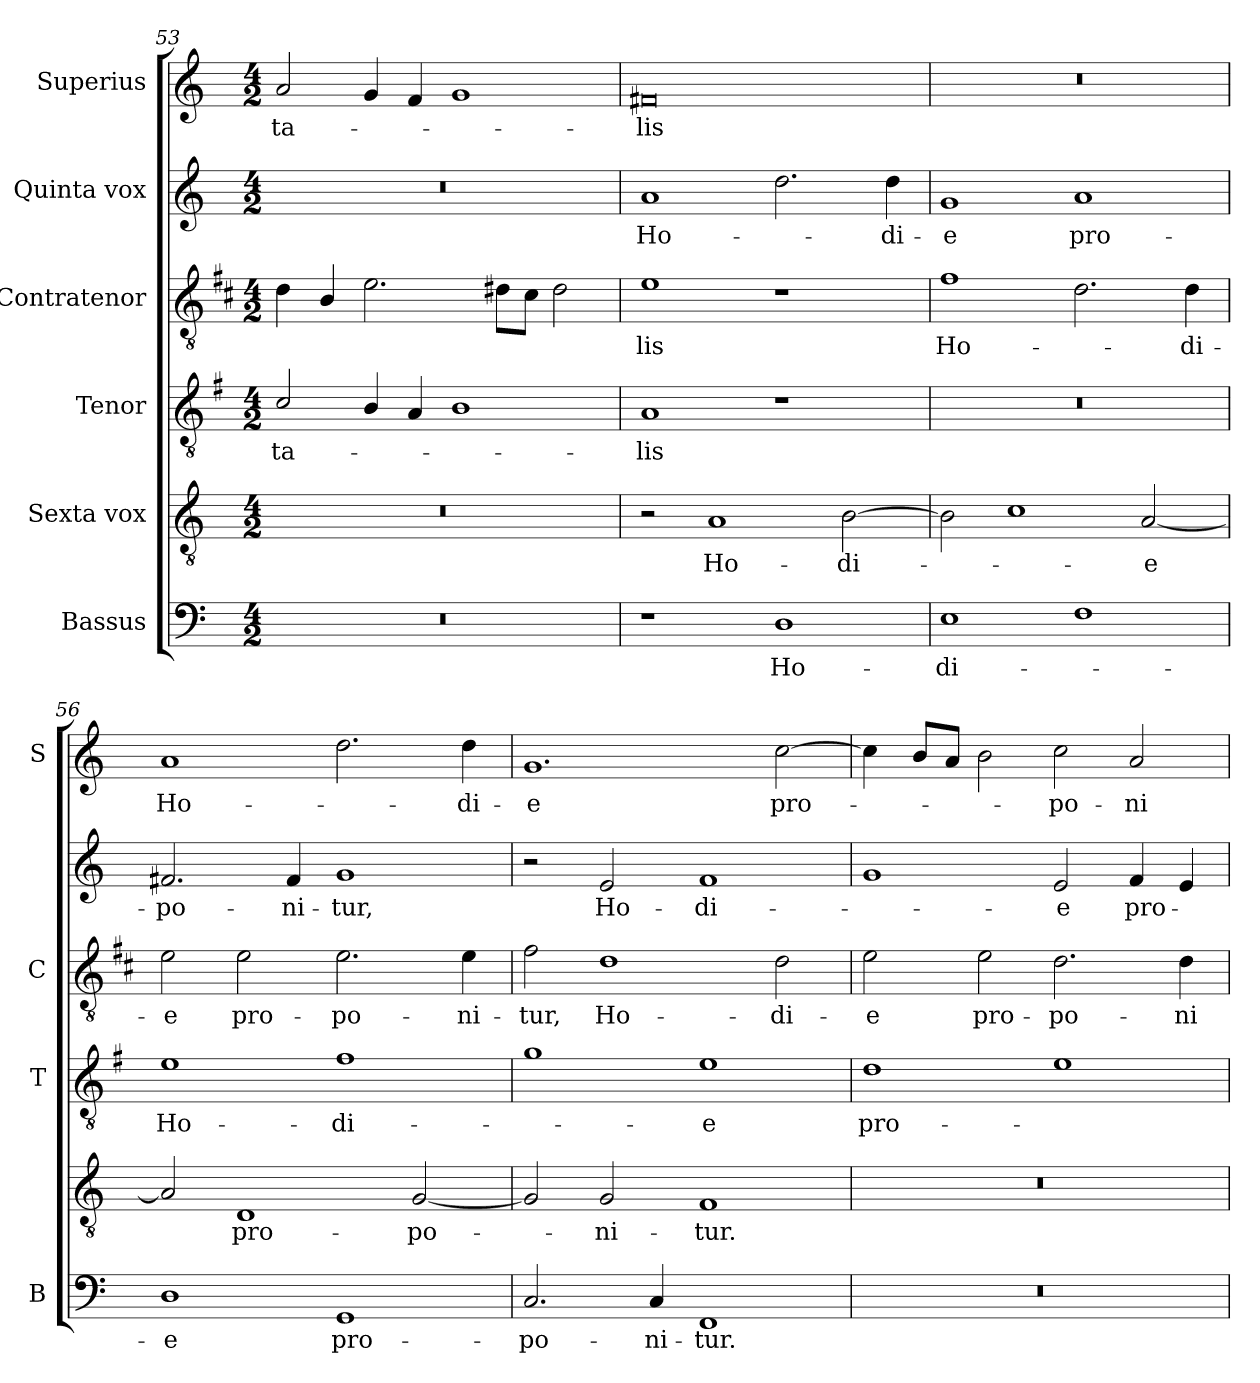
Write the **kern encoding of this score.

**kern	**text	**kern	**text	**kern	**text	**kern	**text	**kern	**text	**kern	**text
*part6	*part6	*part5	*part5	*part4	*part4	*part3	*part3	*part2	*part2	*part1	*part1
*staff6	*staff6	*staff5	*staff5	*staff4	*staff4	*staff3	*staff3	*staff2	*staff2	*staff1	*staff1
*I"Bassus	*	*I"Sexta vox	*	*I"Tenor	*	*I"Contratenor	*	*I"Quinta vox	*	*I"Superius	*
*I'B	*	*	*	*I'T	*	*I'C	*	*	*	*I'S	*
*clefF4	*	*clefGv2	*	*clefGv2	*	*clefGv2	*	*clefG2	*	*clefG2	*
*	*	*	*	*ITrd4c7	*	*ITrd1c2	*	*	*	*	*
*k[]	*	*k[]	*	*k[]	*	*k[]	*	*k[]	*	*k[]	*
*C:	*	*C:	*	*C:	*	*C:	*	*C:	*	*C:	*
*M4/2	*	*M4/2	*	*M4/2	*	*M4/2	*	*M4/2	*	*M4/2	*
=53	=53	=53	=53	=53	=53	=53	=53	=53	=53	=53	=53
!	!	!	!	!	!LO:LY:b	!	!	!	!	!	!LO:LY:b
0r	.	0r	.	2F/	-ta-	4c\	.	0r	.	2a/	-ta-
.	.	.	.	.	.	4A/	.	.	.	.	.
.	.	.	.	4E/	.	2.d\	.	.	.	4g/	.
.	.	.	.	4D/	.	.	.	.	.	4f/	.
.	.	.	.	1E	.	.	.	.	.	1g	.
.	.	.	.	.	.	8c#X\L	.	.	.	.	.
.	.	.	.	.	.	8B\J	.	.	.	.	.
.	.	.	.	.	.	2c#\	.	.	.	.	.
!!LO:LB:g=z
=54	=54	=54	=54	=54	=54	=54	=54	=54	=54	=54	=54
!	!	!	!	!	!LO:LY:b	!	!LO:LY:b	!	!LO:LY:b	!	!LO:LY:b
1r	.	2r	.	1D	-lis	1d	-lis	1a	Ho-	0f#X	-lis
!	!	!	!LO:LY:b	!	!	!	!	!	!	!	!
.	.	1A	Ho-	.	.	.	.	.	.	.	.
!	!LO:LY:b	!	!	!	!	!	!	!	!	!	!
1D	Ho-	.	.	1r	.	1r	.	2.dd\	.	.	.
!	!	!	!LO:LY:b	!	!	!	!	!	!	!	!
.	.	[2B\	-di-	.	.	.	.	.	.	.	.
!	!	!	!	!	!	!	!	!	!LO:LY:b	!	!
.	.	.	.	.	.	.	.	4dd\	-di-	.	.
=55	=55	=55	=55	=55	=55	=55	=55	=55	=55	=55	=55
!	!LO:LY:b	!	!	!	!	!	!LO:LY:b	!	!LO:LY:b	!	!
1E	-di-	2B\]	.	0r	.	1e	Ho-	1g	-e	0r	.
.	.	1c	.	.	.	.	.	.	.	.	.
!	!	!	!	!	!	!	!	!	!LO:LY:b	!	!
1F	.	.	.	.	.	2.c\	.	1a	pro-	.	.
!	!	!	!LO:LY:b	!	!	!	!	!	!	!	!
.	.	[2A/	-e	.	.	.	.	.	.	.	.
!	!	!	!	!	!	!	!LO:LY:b	!	!	!	!
.	.	.	.	.	.	4c\	-di-	.	.	.	.
=56	=56	=56	=56	=56	=56	=56	=56	=56	=56	=56	=56
!	!LO:LY:b	!	!	!	!LO:LY:b	!	!LO:LY:b	!	!LO:LY:b	!	!LO:LY:b
1D	-e	2A/]	.	1A	Ho-	2d\	-e	2.f#X/	-po-	1a	Ho-
!	!	!	!LO:LY:b	!	!	!	!LO:LY:b	!	!	!	!
.	.	1D	pro-	.	.	2d\	pro-	.	.	.	.
!	!	!	!	!	!	!	!	!	!LO:LY:b	!	!
.	.	.	.	.	.	.	.	4f#/	-ni-	.	.
!	!LO:LY:b	!	!	!	!LO:LY:b	!	!LO:LY:b	!	!LO:LY:b	!	!
1GG	pro-	.	.	1B	-di-	2.d\	-po-	1g	-tur,	2.dd\	.
!	!	!	!LO:LY:b	!	!	!	!	!	!	!	!
.	.	[2G/	-po-	.	.	.	.	.	.	.	.
!	!	!	!	!	!	!	!LO:LY:b	!	!	!	!LO:LY:b
.	.	.	.	.	.	4d\	-ni-	.	.	4dd\	-di-
=57	=57	=57	=57	=57	=57	=57	=57	=57	=57	=57	=57
!	!LO:LY:b	!	!	!	!	!	!LO:LY:b	!	!	!	!LO:LY:b
2.C/	-po-	2G/]	.	1c	.	2e\	-tur,	2r	.	1.g	-e
!	!	!	!LO:LY:b	!	!	!	!LO:LY:b	!	!LO:LY:b	!	!
.	.	2G/	-ni-	.	.	1c	Ho-	2e/	Ho-	.	.
!	!LO:LY:b	!	!	!	!	!	!	!	!	!	!
4C/	-ni-	.	.	.	.	.	.	.	.	.	.
!	!LO:LY:b	!	!LO:LY:b	!	!LO:LY:b	!	!	!	!LO:LY:b	!	!
1FF	-tur.	1F	-tur.	1A	-e	.	.	1f	-di-	.	.
!	!	!	!	!	!	!	!LO:LY:b	!	!	!	!LO:LY:b
.	.	.	.	.	.	2c\	-di-	.	.	[2cc\	pro-
=58	=58	=58	=58	=58	=58	=58	=58	=58	=58	=58	=58
!	!	!	!	!	!LO:LY:b	!	!LO:LY:b	!	!	!	!
0r	.	0r	.	1G	pro-	2d\	-e	1g	.	4cc\]	.
.	.	.	.	.	.	.	.	.	.	8b/L	.
.	.	.	.	.	.	.	.	.	.	8a/J	.
!	!	!	!	!	!	!	!LO:LY:b	!	!	!	!
.	.	.	.	.	.	2d\	pro-	.	.	2b\	.
!	!	!	!	!	!	!	!LO:LY:b	!	!LO:LY:b	!	!LO:LY:b
.	.	.	.	1A	.	2.c\	-po-	2e/	-e	2cc\	-po-
!	!	!	!	!	!	!	!	!	!LO:LY:b	!	!LO:LY:b
.	.	.	.	.	.	.	.	4f/	pro-	2a/	-ni-
!	!	!	!	!	!	!	!LO:LY:b	!	!	!	!
.	.	.	.	.	.	4c\	-ni-	4e/	.	.	.
=	=	=	=	=	=	=	=	=	=	=	=
*-	*-	*-	*-	*-	*-	*-	*-	*-	*-	*-	*-
